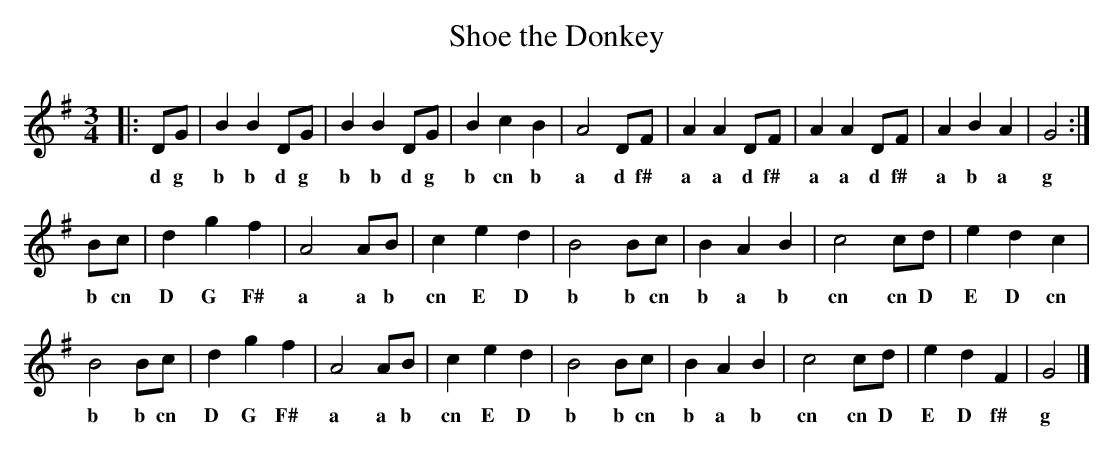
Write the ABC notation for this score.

X:1
T:Shoe the Donkey
M:3/4
L:1/8
K:G
|:DG|B2B2 DG|B2B2DG|B2c2B2|A4DF|A2A2DF|A2A2DF|A2B2A2|G4:|
w:d g b b d g b b d g b cn b a d f# a a d f# a a d f# a b a g
Bc|d2 g2 f2|A4AB|c2e2d2|B4 Bc|B2 A2 B2|c4 cd|e2d2c2|
w:b cn D G F# a a b cn E D b b cn b a b cn cn D E D cn
B4 Bc|d2 g2 f2|A4 AB|c2 e2 d2|B4 Bc|B2 A2 B2|c4 cd|e2 d2 F2|G4|]
w:b b cn D G F# a a b cn E D b b cn b a b cn cn D E D f# g
